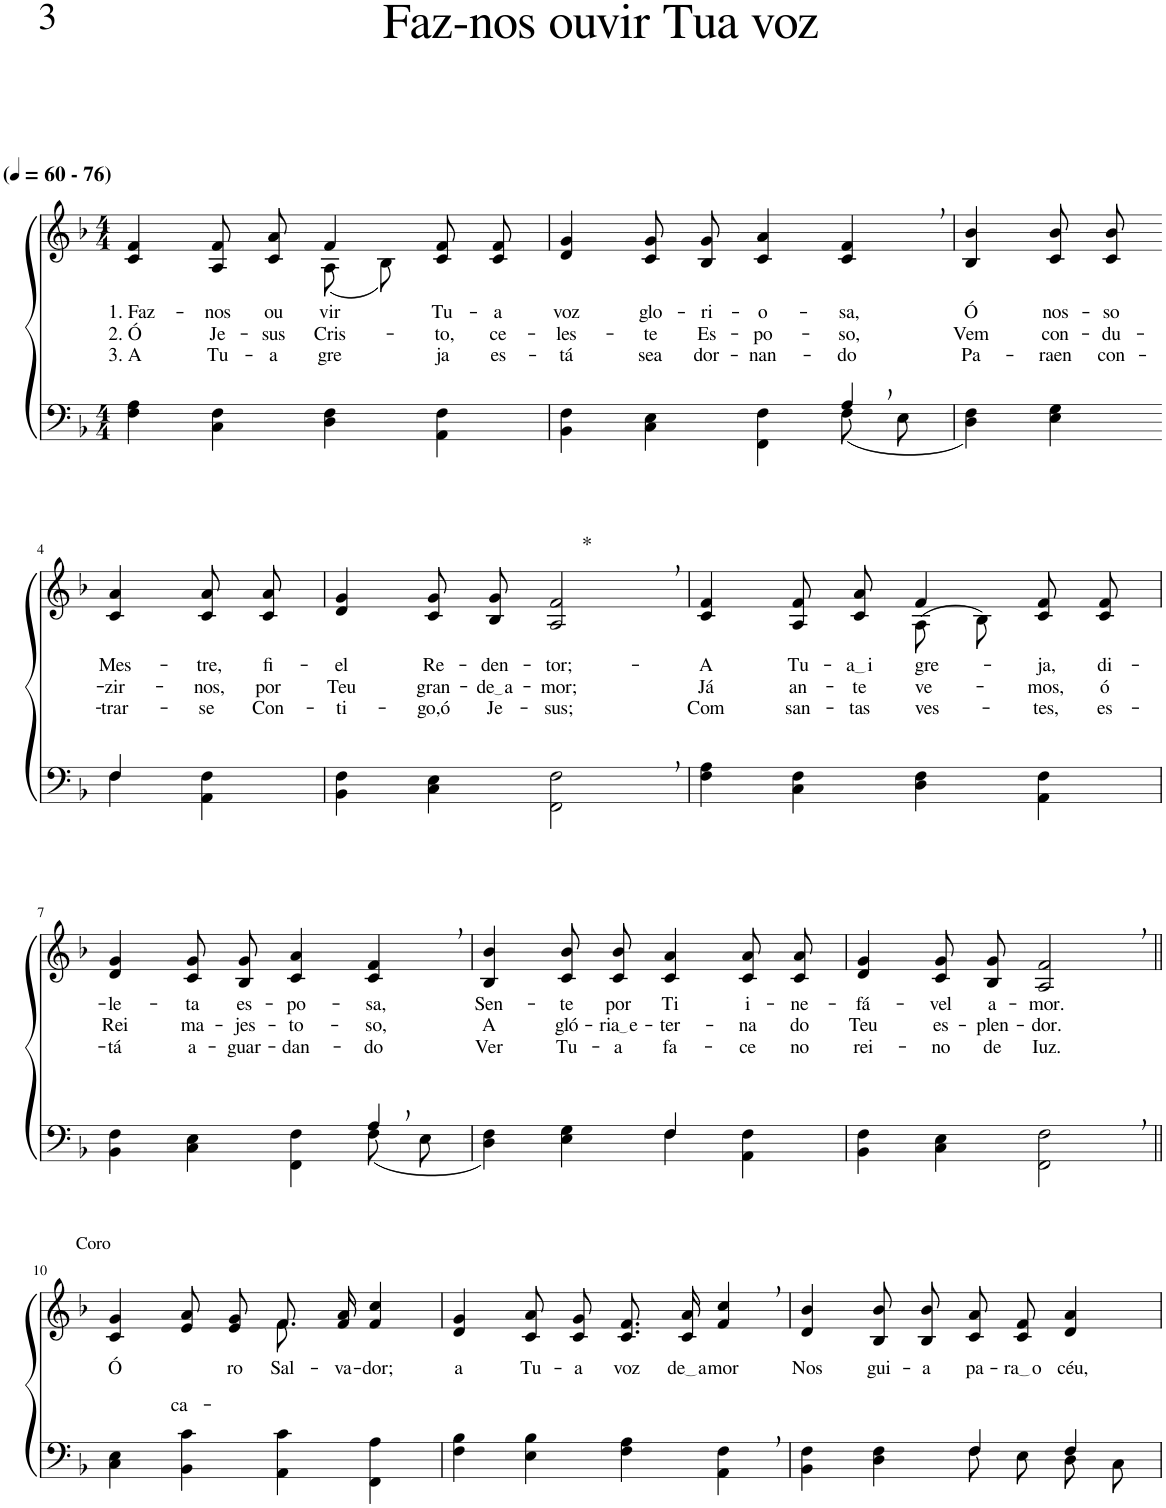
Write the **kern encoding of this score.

**kern	**kern	**text	**text	**text	**harte
*part2	*part1	*part1	*part1	*part1	*part1
*staff2	*staff1	*staff1	*staff1	*staff1	*
*I"Parte III e IV	*I"Parte I e II	*	*	*	*
*clefF4	*clefG2	*	*	*	*
*Trd-1c-2	*Trd-1c-2	*	*	*	*
*k[b-]	*k[b-]	*	*	*	*
*M4/4	*M4/4	*	*	*	*
*MM60	*MM60	*	*	*	*
=1	=1	=1	=1	=1	=1
!	!LO:TX:a:B:t=(	!	!	!	!
!	!LO:TX:a:B:t=- 76)	!	!	!	!
!	!	!LO:LY:b	!LO:LY:b	!LO:LY:b	!
*	*^	*	*	*	*
4F\ 4A\	4c/ 4f/	2ryy	1. Faz-	2. Ó	3. A	.
!	!	!	!LO:LY:b	!LO:LY:b	!LO:LY:b	!
4C\ 4F\	8A/ 8f/L	.	-nos	Je-	Tu-	.
!	!	!	!LO:LY:b	!LO:LY:b	!LO:LY:b	!
.	8c/ 8a/J	.	ou	-sus	-a	.
!	!	!	!LO:LY:b	!LO:LY:b	!LO:LY:b	!
4D\ 4F\	4f/	(8A\L	vir	Cris-	gre	.
.	.	8B-\J)	.	.	.	.
!	!	!	!LO:LY:b	!LO:LY:b	!LO:LY:b	!
4AA\ 4F\	8c/ 8f/L	4ryy	Tu-	-to,	-ja	.
!	!	!	!LO:LY:b	!LO:LY:b	!LO:LY:b	!
.	8c/ 8f/J	.	-a	ce-	es-	.
*	*v	*v	*	*	*	*
=2	=2	=2	=2	=2	=2
*^	*	*	*	*	*
!	!	!	!LO:LY:b	!LO:LY:b	!LO:LY:b	!
2.ryy	4BB-\ 4F\	4d/ 4g/	voz	-les-	-tá	.
!	!	!	!LO:LY:b	!LO:LY:b	!LO:LY:b	!
.	4C\ 4E\	8c/ 8g/L	glo-	-te	sea	.
!	!	!	!LO:LY:b	!LO:LY:b	!LO:LY:b	!
.	.	8B-/ 8g/J	-ri-	Es-	dor-	.
!	!	!	!LO:LY:b	!LO:LY:b	!LO:LY:b	!
.	4FF\ 4F\	4c/ 4a/	-o-	-po-	-nan-	.
!	!	!	!LO:LY:b	!LO:LY:b	!LO:LY:b	!
4A,/	(8F\L	4c/, 4f/,	-sa,	-so,	-do	.
.	8E\J	.	.	.	.	.
=3	=3	=3	=3	=3	=3	=3
!	!	!	!LO:LY:b	!LO:LY:b	!LO:LY:b	!
*v	*v	*	*	*	*	*
4D\ 4F\)	4B-/ 4b-/	Ó	Vem	Pa-	.
!	!	!LO:LY:b	!LO:LY:b	!LO:LY:b	!
4E\ 4G\	8c/ 8b-/L	nos-	con-	-raen	.
!	!	!LO:LY:b	!LO:LY:b	!LO:LY:b	!
.	8c/ 8b-/J	-so	-du-	con-	.
!!LO:LB:g=z
=4-	=4-	=4-	=4-	=4-	=4-
*k[b-]	*k[b-]	*	*	*	*
*^	*	*	*	*	*
!	!	!	!LO:LY:b	!LO:LY:b	!LO:LY:b	!
4F/	4F\	4c/ 4a/	Mes-	-zir-	-trar-	.
!	!	!	!LO:LY:b	!LO:LY:b	!LO:LY:b	!
4AA\ 4F\	4ryy	8c/ 8a/L	-tre,	-nos,	-se	.
!	!	!	!LO:LY:b	!LO:LY:b	!LO:LY:b	!
.	.	8c/ 8a/J	fi-	por	Con-	.
*v	*v	*	*	*	*	*
=5	=5	=5	=5	=5	=5
!	!	!LO:LY:b	!LO:LY:b	!LO:LY:b	!
4BB-\ 4F\	4d/ 4g/	-el	Teu	-ti-	.
!	!	!LO:LY:b	!LO:LY:b	!LO:LY:b	!
4C\ 4E\	8c/ 8g/L	Re-	gran-	-go,ó	.
!	!	!LO:LY:b	!LO:LY:b	!LO:LY:b	!
.	8B-/ 8g/J	-den-	de a	Je-	.
!	!	!LO:LY:b	!LO:LY:b	!LO:LY:b	!LO:H:kt=*
2FF\, 2F\,	2A/, 2f/,	-tor;-	-mor;	-sus;	N
=6	=6	=6	=6	=6	=6
!	!	!LO:LY:b	!LO:LY:b	!LO:LY:b	!
*	*^	*	*	*	*
4F\ 4A\	4c/ 4f/	2ryy	-A	Já	Com	.
!	!	!	!LO:LY:b	!LO:LY:b	!LO:LY:b	!
4C\ 4F\	8A/ 8f/L	.	Tu-	an-	san-	.
!	!	!	!LO:LY:b	!LO:LY:b	!LO:LY:b	!
.	8c/ 8a/J	.	a i	-te	-tas	.
!	!	!	!LO:LY:b	!LO:LY:b	!LO:LY:b	!
4D\ 4F\	(8A\L	4f/	gre-	ve-	ves-	.
.	8B-\J)	.	.	.	.	.
!	!	!	!LO:LY:b	!LO:LY:b	!LO:LY:b	!
4AA\ 4F\	8c/ 8f/L	4ryy	-ja,	-mos,	-tes,	.
!	!	!	!LO:LY:b	!LO:LY:b	!LO:LY:b	!
.	8c/ 8f/J	.	di-	ó	es-	.
*	*v	*v	*	*	*	*
!!LO:LB:g=z
=7	=7	=7	=7	=7	=7
*k[b-]	*	*	*	*	*
*^	*	*	*	*	*
!	!	!	!LO:LY:b	!LO:LY:b	!LO:LY:b	!
2.ryy	4BB-\ 4F\	4d/ 4g/	-le-	Rei	-tá	.
!	!	!	!LO:LY:b	!LO:LY:b	!LO:LY:b	!
.	4C\ 4E\	8c/ 8g/L	-ta	ma-	a-	.
!	!	!	!LO:LY:b	!LO:LY:b	!LO:LY:b	!
.	.	8B-/ 8g/J	es-	-jes-	-guar-	.
!	!	!	!LO:LY:b	!LO:LY:b	!LO:LY:b	!
.	4FF\ 4F\	4c/ 4a/	-po-	-to-	-dan-	.
!	!	!	!LO:LY:b	!LO:LY:b	!LO:LY:b	!
4A,/	(8F\L	4c/, 4f/,	-sa,	-so,	-do	.
.	8E\J	.	.	.	.	.
=8	=8	=8	=8	=8	=8	=8
!	!	!	!LO:LY:b	!LO:LY:b	!LO:LY:b	!
2ryy	4D\ 4F\)	4B-/ 4b-/	Sen-	A	Ver	.
!	!	!	!LO:LY:b	!LO:LY:b	!LO:LY:b	!
.	4E\ 4G\	8c/ 8b-/L	-te	gló-	Tu-	.
!	!	!	!LO:LY:b	!LO:LY:b	!LO:LY:b	!
.	.	8c/ 8b-/J	por	ria e	-a	.
!	!	!	!LO:LY:b	!LO:LY:b	!LO:LY:b	!
4F/	4F\	4c/ 4a/	Ti	-ter-	fa-	.
!	!	!	!LO:LY:b	!LO:LY:b	!LO:LY:b	!
4ryy	4AA\ 4F\	8c/ 8a/L	i-	-na	-ce	.
!	!	!	!LO:LY:b	!LO:LY:b	!LO:LY:b	!
.	.	8c/ 8a/J	-ne-	do	no	.
*v	*v	*	*	*	*	*
=9	=9	=9	=9	=9	=9
!	!	!LO:LY:b	!LO:LY:b	!LO:LY:b	!
4BB-\ 4F\	4d/ 4g/	-fá-	Teu	rei-	.
!	!	!LO:LY:b	!LO:LY:b	!LO:LY:b	!
4C\ 4E\	8c/ 8g/L	-vel	es-	-no	.
!	!	!LO:LY:b	!LO:LY:b	!LO:LY:b	!
.	8B-/ 8g/J	a-	-plen-	de	.
!	!	!LO:LY:b	!LO:LY:b	!LO:LY:b	!
2FF\, 2F\,	2A/, 2f/,	-mor.	-dor.	Iuz.	.
!!LO:LB:g=z
=10||	=10||	=10||	=10||	=10||	=10||
!	!LO:TX:a:t=Coro	!	!	!	!
!	!	!LO:LY:b	!	!	!
*	*^	*	*	*	*
4C\ 4E\	4c/ 4g/	2ryy	Ó	.	.	.
!	!	!	!LO:LY:b	!	!	!
4BB-\ 4c\	8e/ 8a/L	.	ca-	.	.	.
!	!	!	!LO:LY:b	!	!	!
.	8e/ 8g/J	.	-ro	.	.	.
!	!	!	!LO:LY:b	!	!	!
4AA\ 4c\	8.f/L	8.f\	Sal-	.	.	.
!	!	!	!LO:LY:b	!	!	!
.	16f/ 16a/Jk	4ryy	-va-	.	.	.
!	!	!	!LO:LY:b	!	!	!
4FF\ 4A\	4f/ 4cc/	.	-dor;	.	.	.
.	.	16ryy	.	.	.	.
=11	=11	=11	=11	=11	=11	=11
!	!	!	!LO:LY:b	!	!	!
*	*v	*v	*	*	*	*
4F\ 4B-\	4d/ 4g/	a	.	.	.
!	!	!LO:LY:b	!	!	!
4E\ 4B-\	8c/ 8a/L	Tu-	.	.	.
!	!	!LO:LY:b	!	!	!
.	8c/ 8g/J	-a	.	.	.
!	!	!LO:LY:b	!	!	!
4F\ 4A\	8.c/ 8.f/L	voz	.	.	.
!	!	!LO:LY:b	!	!	!
.	16c/ 16a/Jk	de a	.	.	.
!	!	!LO:LY:b	!	!	!
4AA\, 4F\,	4f/, 4cc/,	mor	.	.	.
=12	=12	=12	=12	=12	=12
*^	*	*	*	*	*
!	!	!	!LO:LY:b	!	!	!
2ryy	4BB-\ 4F\	4d/ 4b-/	Nos	.	.	.
!	!	!	!LO:LY:b	!	!	!
.	4D\ 4F\	8B-/ 8b-/L	gui-	.	.	.
!	!	!	!LO:LY:b	!	!	!
.	.	8B-/ 8b-/J	-a	.	.	.
!	!	!	!LO:LY:b	!	!	!
4F/	8F\L	8c/ 8a/L	pa-	.	.	.
!	!	!	!LO:LY:b	!	!	!
.	8E\J	8c/ 8f/J	ra o	.	.	.
!	!	!	!LO:LY:b	!	!	!
4F/	8D\L	4d/ 4a/	céu,	.	.	.
.	8C\J	.	.	.	.	.
*v	*v	*	*	*	*	*
=	=	=	=	=	=
*-	*-	*-	*-	*-	*-
